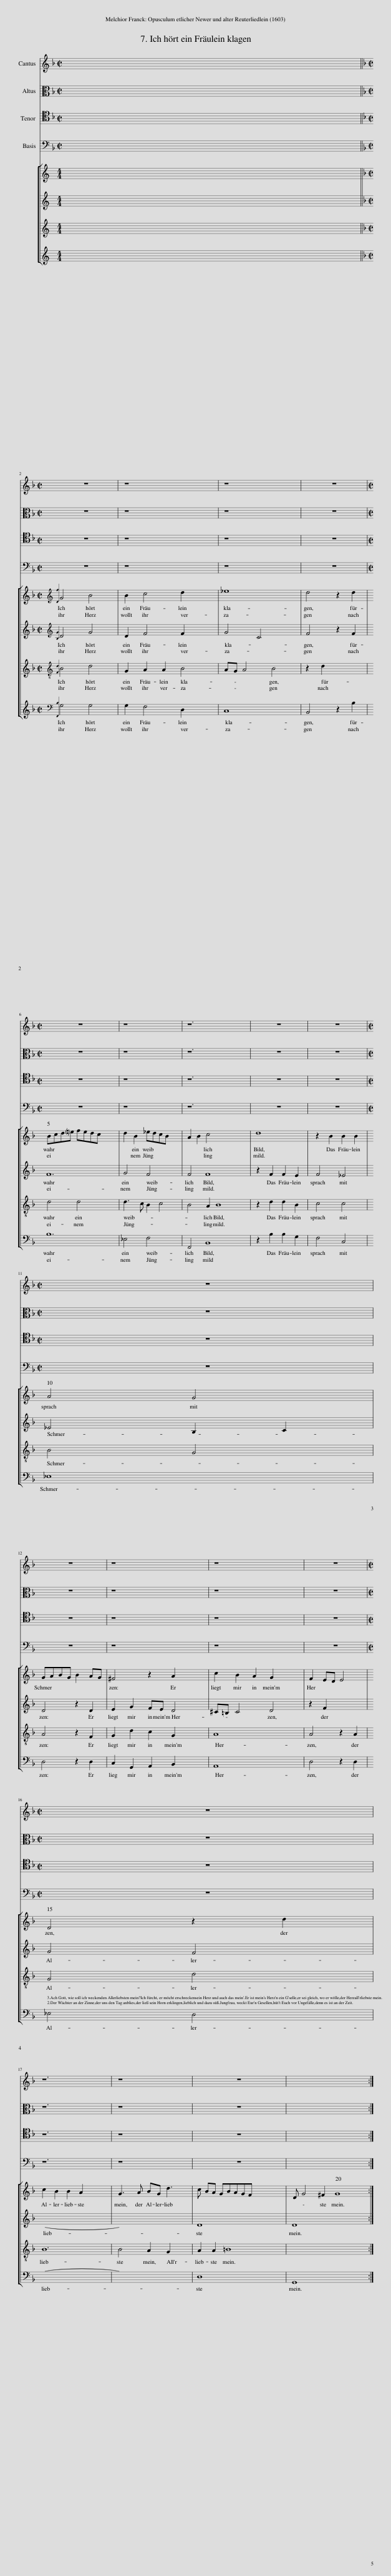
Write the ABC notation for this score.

X:1
%%score [ 1 2 3 4 ]
L:1/8
M:4/4
I:linebreak $
K:F
V:1 treble
V:2 treble
V:3 treble
V:4 treble
V:1
[K:C] x8 ||$[K:F][M:2/2][K:treble]{[Df]} G4 B4 | B2 c4 d2 x2 | _e8 x2 | d4 z2 d2 |$ %5
 Bcd!courtesy!=e fedc x4 | d2 B2 _edcB x2 | A2 B2 c4 x6 | d8 | z2 B2 B2 B2 |$ %10
 A4 G4 |$ GABG B2 AG | ^F4 z2 A2 x2 | c2 B2 A2 G2 x2 | F2 ED E4 |$ %15
 D4 z2 d2 |$ c2 B2 B2 A2 x4 | G3 A BG d3 | c BA GBAGF x7 | D G4 ^F2 G8 :| %20
V:2
[K:C] x8 ||$[K:F][M:2/2][K:treble]{[B,G]} D4 G4 | D2 F4 F2 x2 | G4 C4 x2 | F4 z2 F2 |$ %5
 F12 | G4 F4 x2 | F4 F8 x2 | z2 F2 F2 E2 | F4 _E4 |$ %10
 _E4 B,2 C2 |$ D4 z2 D2 | E2 G2 FE D4 | ^C=B, C4 D4 | z2 F2 x4 |$ %15
 G4 F4 |$ x8- x4 | x8 x | D8 x7 | D8 x7 :| %20
V:3
[K:C] x8 ||$[K:F][M:2/2][K:treble-8]{[Fd]} B4 d4 | G2 A2 A2 B4 | AG A4 B4 | z2 d2 x4 |$ %5
 d4 d4 x4 | d3 c B2 c4 | B4 A2 B8 | z2 d2 d2 B2 | c4 c4 |$ %10
 B4 G4 |$ A4 z2 F2 | G2 d2 c2 G2 x2 | A8 x2 | A4 z2 A2 |$ %15
 G4 d4 |$ B12 | B4 A2 G2 x | A2 A2 =B8 x3 | x15 :| %20
V:4
[K:C] x8 ||$[K:F][M:2/2][K:bass]{[F,,B,]} G,4 G,4 | G,2 F,4 D,2 x2 | C,8 x2 | B,,4 z2 B,2 |$ %5
 B,12 | _E,4 F,4 x2 | F,,4 B,,8 x2 | z2 B,2 B,2 G,2 | F,4 C,4 |$ %10
 _E,8 |$ D,4 z2 D,2 | C,2 G,,2 A,,2 B,,2 x2 | A,,8 x2 | D,4 z2 D,2 |$ %15
 _E,4 D,4 |$ x8- x4 | x8 x | D,8 x7 | G,,8 x7 :| %20
